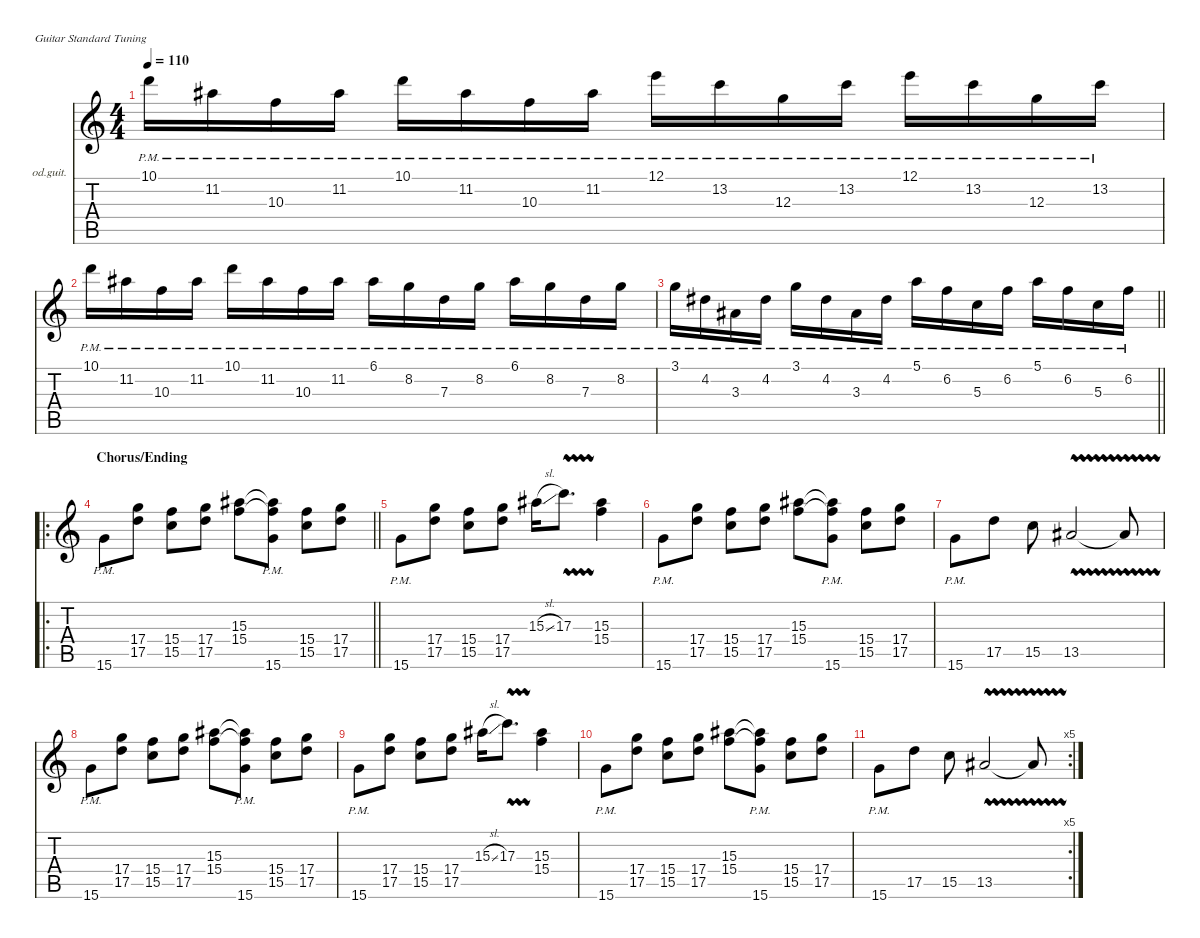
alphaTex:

\defaultSystemsLayout 4
\hideDynamics
\bracketExtendMode nobrackets
\firstSystemTrackNameOrientation horizontal
\otherSystemsTrackNameOrientation horizontal
\track ("Gitar 1" "od.guit.") {instrument acousticgrandpiano}
\staff {score tabs}
\tuning (E4 B3 G3 D3 A2 E2)
\displaytranspose 12
\ts (4 4)
\tempo 110
\clef g2
\ks c
10.1{pm}.16{dy f} 11.2{pm}.16 10.3{pm}.16 11.2{pm}.16 10.1{pm}.16 11.2{pm}.16 10.3{pm}.16 11.2{pm}.16 12.1{pm}.16 13.2{pm}.16 12.3{pm}.16 13.2{pm}.16 12.1{pm}.16 13.2{pm}.16 12.3{pm}.16 13.2{pm}.16 |
10.1{pm}.16 11.2{pm}.16 10.3{pm}.16 11.2{pm}.16 10.1{pm}.16 11.2{pm}.16 10.3{pm}.16 11.2{pm}.16 6.1{pm}.16 8.2{pm}.16 7.3{pm}.16 8.2{pm}.16 6.1{pm}.16 8.2{pm}.16 7.3{pm}.16 8.2{pm}.16 |
\barLineRight lightlight
3.1{pm}.16 4.2{pm}.16 3.3{pm}.16 4.2{pm}.16 3.1{pm}.16 4.2{pm}.16 3.3{pm}.16 4.2{pm}.16 5.1{pm}.16 6.2{pm}.16 5.3{pm}.16 6.2{pm}.16 5.1{pm}.16 6.2{pm}.16 5.3{pm}.16 6.2{pm}.16 |
\ro
\section ("" "Chorus/Ending")
\barLineRight lightlight
15.6{pm}.8 (17.4 17.5).8 (15.4 15.5).8 (17.4 17.5).8 (15.3 15.4).8 (15.6{pm} 15.3{t} 15.4{t}).8 (15.4 15.5).8 (17.4 17.5).8 |
15.6{pm}.8 (17.4 17.5).8 (15.4 15.5).8 (17.4 17.5).8 15.3{sl}.16 17.3{vw}.8{d} (15.3 15.4).4 |
15.6{pm}.8 (17.4 17.5).8 (15.4 15.5).8 (17.4 17.5).8 (15.3 15.4).8 (15.6{pm} 15.3{t} 15.4{t}).8 (15.4 15.5).8 (17.4 17.5).8 |
15.6{pm}.8 17.5.8 15.5.8 13.5{vw}.2 13.5{t}.8 |
15.6{pm}.8 (17.4 17.5).8 (15.4 15.5).8 (17.4 17.5).8 (15.3 15.4).8 (15.6{pm} 15.3{t} 15.4{t}).8 (15.4 15.5).8 (17.4 17.5).8 |
15.6{pm}.8 (17.4 17.5).8 (15.4 15.5).8 (17.4 17.5).8 15.3{sl}.16 17.3{vw}.8{d} (15.3 15.4).4 |
15.6{pm}.8 (17.4 17.5).8 (15.4 15.5).8 (17.4 17.5).8 (15.3 15.4).8 (15.6{pm} 15.3{t} 15.4{t}).8 (15.4 15.5).8 (17.4 17.5).8 |
\rc 5
15.6{pm}.8 17.5.8 15.5.8 13.5{vw}.2 13.5{t}.8
